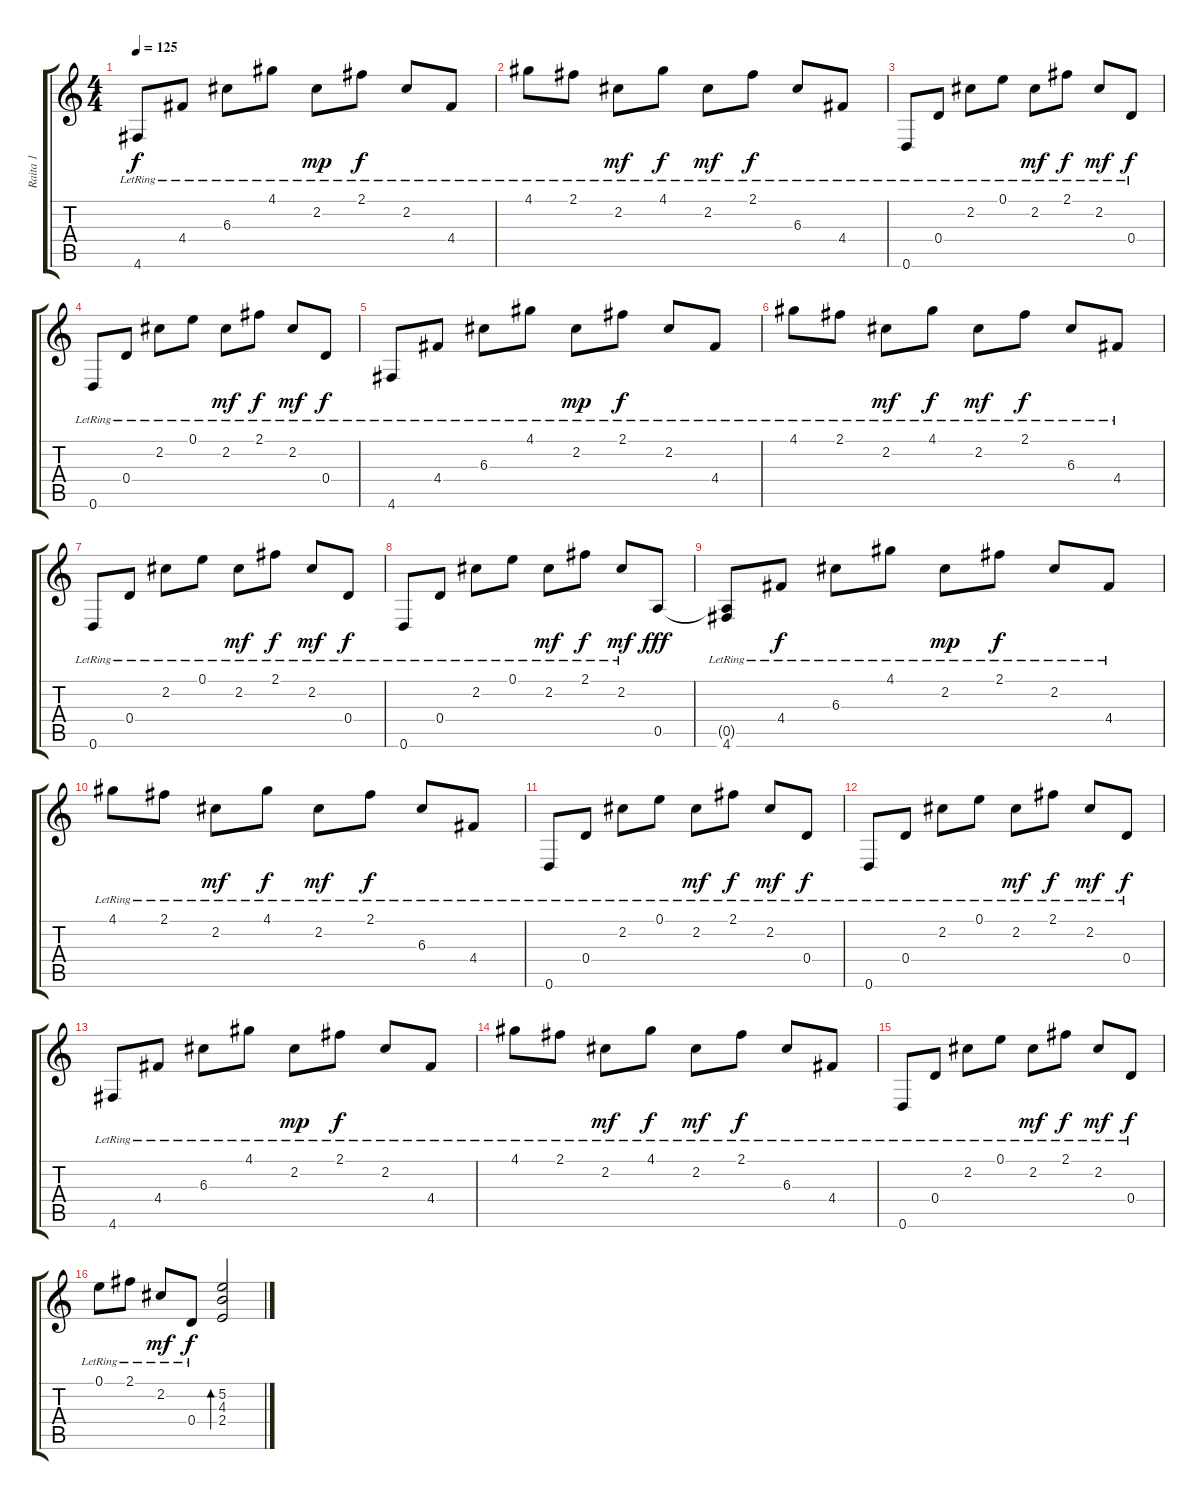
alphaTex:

\track ("Raita 1" "Raita 1") {instrument acousticguitarsteel}
\staff {score tabs}
\tuning (E4 B3 G3 D3 A2 D2) {hide}
\ts (4 4)
\tempo 125
\clef g2
\ks c
4.6{lr}.8{dy f instrument acousticguitarsteel} 4.4{lr}.8 6.3{lr}.8 4.1{lr}.8 2.2{lr}.8{dy mp} 2.1{lr}.8{dy f} 2.2{lr}.8 4.4{lr}.8 |
4.1{lr}.8 2.1{lr}.8 2.2{lr}.8{dy mf} 4.1{lr}.8{dy f} 2.2{lr}.8{dy mf} 2.1{lr}.8{dy f} 6.3{lr}.8 4.4{lr}.8 |
0.6{lr}.8 0.4{lr}.8 2.2{lr}.8 0.1{lr}.8 2.2{lr}.8{dy mf} 2.1{lr}.8{dy f} 2.2{lr}.8{dy mf} 0.4{lr}.8{dy f} |
0.6{lr}.8 0.4{lr}.8 2.2{lr}.8 0.1{lr}.8 2.2{lr}.8{dy mf} 2.1{lr}.8{dy f} 2.2{lr}.8{dy mf} 0.4{lr}.8{dy f} |
4.6{lr}.8 4.4{lr}.8 6.3{lr}.8 4.1{lr}.8 2.2{lr}.8{dy mp} 2.1{lr}.8{dy f} 2.2{lr}.8 4.4{lr}.8 |
4.1{lr}.8 2.1{lr}.8 2.2{lr}.8{dy mf} 4.1{lr}.8{dy f} 2.2{lr}.8{dy mf} 2.1{lr}.8{dy f} 6.3{lr}.8 4.4{lr}.8 |
0.6{lr}.8 0.4{lr}.8 2.2{lr}.8 0.1{lr}.8 2.2{lr}.8{dy mf} 2.1{lr}.8{dy f} 2.2{lr}.8{dy mf} 0.4{lr}.8{dy f} |
0.6{lr}.8 0.4{lr}.8 2.2{lr}.8 0.1{lr}.8 2.2{lr}.8{dy mf} 2.1{lr}.8{dy f} 2.2{lr}.8{dy mf} 0.5.8{dy fff} |
(0.5{t} 4.6{lr}).8 4.4{lr}.8{dy f} 6.3{lr}.8 4.1{lr}.8 2.2{lr}.8{dy mp} 2.1{lr}.8{dy f} 2.2{lr}.8 4.4{lr}.8 |
4.1{lr}.8 2.1{lr}.8 2.2{lr}.8{dy mf} 4.1{lr}.8{dy f} 2.2{lr}.8{dy mf} 2.1{lr}.8{dy f} 6.3{lr}.8 4.4{lr}.8 |
0.6{lr}.8 0.4{lr}.8 2.2{lr}.8 0.1{lr}.8 2.2{lr}.8{dy mf} 2.1{lr}.8{dy f} 2.2{lr}.8{dy mf} 0.4{lr}.8{dy f} |
0.6{lr}.8 0.4{lr}.8 2.2{lr}.8 0.1{lr}.8 2.2{lr}.8{dy mf} 2.1{lr}.8{dy f} 2.2{lr}.8{dy mf} 0.4{lr}.8{dy f} |
4.6{lr}.8 4.4{lr}.8 6.3{lr}.8 4.1{lr}.8 2.2{lr}.8{dy mp} 2.1{lr}.8{dy f} 2.2{lr}.8 4.4{lr}.8 |
4.1{lr}.8 2.1{lr}.8 2.2{lr}.8{dy mf} 4.1{lr}.8{dy f} 2.2{lr}.8{dy mf} 2.1{lr}.8{dy f} 6.3{lr}.8 4.4{lr}.8 |
0.6{lr}.8 0.4{lr}.8 2.2{lr}.8 0.1{lr}.8 2.2{lr}.8{dy mf} 2.1{lr}.8{dy f} 2.2{lr}.8{dy mf} 0.4{lr}.8{dy f} |
0.1{lr}.8 2.1{lr}.8 2.2{lr}.8{dy mf} 0.4{lr}.8{dy f} (5.2 4.3 2.4).2{bd 240}
